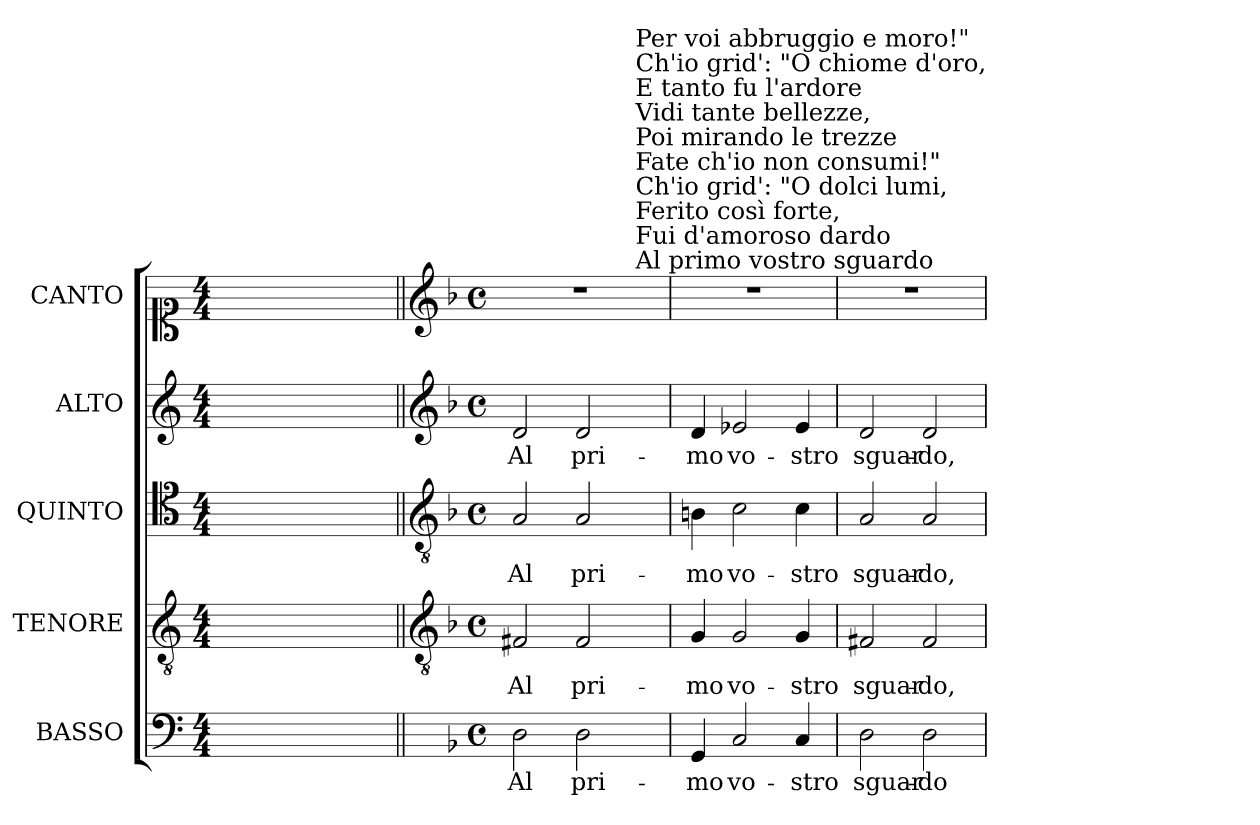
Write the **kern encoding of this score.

**kern	**text	**kern	**text	**kern	**text	**kern	**text	**kern
*part5	*part5	*part4	*part4	*part3	*part3	*part2	*part2	*part1
*staff5	*staff5	*staff4	*staff4	*staff3	*staff3	*staff2	*staff2	*staff1
*I"BASSO	*	*I"TENORE	*	*I"QUINTO	*	*I"ALTO	*	*I"CANTO
*I'B	*	*I'T.	*	*I'T	*	*I'A.	*	*
!!LO:PB:g=z
*clefF4	*	*clefGv2	*	*clefC4	*	*clefG2	*	*clefC1
*	*	*ITrd7c12	*	*ITrd7c12	*	*	*	*
*k[]	*	*k[]	*	*k[]	*	*k[]	*	*k[]
*C:	*	*C:	*	*C:	*	*C:	*	*C:
*M4/4	*	*M4/4	*	*M4/4	*	*M4/4	*	*M4/4
=1	=1	=1	=1	=1	=1	=1	=1	=1
*	*	*	*	*	*	*	*	*^
1ryy	.	1ryy	.	1ryy	.	1ryy	.	1ryy	2ryy
.	.	.	.	.	.	.	.	.	4ryy
.	.	.	.	.	.	.	.	.	8ryy
.	.	.	.	.	.	.	.	.	16ryy
.	.	.	.	.	.	.	.	.	32ryy
.	.	.	.	.	.	.	.	.	64ryy
.	.	.	.	.	.	.	.	.	128...ryy
*	*	*	*	*	*	*	*	*MM160	*
.	.	.	.	.	.	.	.	.	1024ryy
=1||	=1||	=1||	=1||	=1||	=1||	=1||	=1||	=1||	=1||
*	*	*clefGv2	*	*clefGv2	*	*clefG2	*	*clefG2	*
*k[b-]	*	*k[b-]	*	*k[b-]	*	*k[b-]	*	*k[b-]	*
*F:	*	*F:	*	*F:	*	*F:	*	*F:	*
*M4/4	*	*M4/4	*	*M4/4	*	*M4/4	*	*M4/4	*
*met(c)	*	*met(c)	*	*met(c)	*	*met(c)	*	*met(c)	*
!	!LO:LY:b:color=#000000	!	!	!	!	!	!	!	!
!	!	!	!LO:LY:b:color=#000000	!	!	!	!	!	!
!	!	!	!	!	!LO:LY:b:color=#000000	!	!	!	!
!	!	!	!	!	!	!	!LO:LY:b:color=#000000	!	!
2Di\	Al	2FF#Xi/	Al	2AAi/	Al	2di/	Al	1r	2ryy
!	!LO:LY:b:color=#000000	!	!	!	!	!	!	!	!
!	!	!	!LO:LY:b:color=#000000	!	!	!	!	!	!
!	!	!	!	!	!LO:LY:b:color=#000000	!	!	!	!
!	!	!	!	!	!	!	!LO:LY:b:color=#000000	!	!
2Di\	pri-	2FF#i/	pri-	2AAi/	pri-	2di/	pri-	.	4ryy
.	.	.	.	.	.	.	.	.	16ryy
!	!	!	!	!	!	!	!	!	!LO:TX:a:t=Al primo vostro sguardo
!	!	!	!	!	!	!	!	!	!LO:TX:t=Fui d'amoroso dardo
!	!	!	!	!	!	!	!	!	!LO:TX:t=Ferito così forte,
!	!	!	!	!	!	!	!	!	!LO:TX:t=Ch'io grid'&colon; "O dolci lumi,
!	!	!	!	!	!	!	!	!	!LO:TX:t=Fate ch'io non consumi!"
!	!	!	!	!	!	!	!	!	!LO:TX:t=Poi mirando le trezze
!	!	!	!	!	!	!	!	!	!LO:TX:t=Vidi tante bellezze,
!	!	!	!	!	!	!	!	!	!LO:TX:t=E tanto fu l'ardore
!	!	!	!	!	!	!	!	!	!LO:TX:t=Ch'io grid'&colon; "O chiome d'oro,
!	!	!	!	!	!	!	!	!	!LO:TX:t=Per voi abbruggio e moro!"
.	.	.	.	.	.	.	.	.	8.ryy
*	*	*	*	*	*	*	*	*v	*v
=2	=2	=2	=2	=2	=2	=2	=2	=2
*	*	*	*	*	*	*	*	*^
!	!LO:LY:b:color=#000000	!	!	!	!	!	!	!	!
*	*	*	*	*	*	*	*	*v	*v
*	*	*	*	*	*	*	*	*^
!	!	!	!LO:LY:b:color=#000000	!	!	!	!	!	!
*	*	*	*	*	*	*	*	*v	*v
*	*	*	*	*	*	*	*	*^
!	!	!	!	!	!LO:LY:b:color=#000000	!	!	!	!
*	*	*	*	*	*	*	*	*v	*v
*	*	*	*	*	*	*	*	*^
!	!	!	!	!	!	!	!LO:LY:b:color=#000000	!	!
*	*	*	*	*	*	*	*	*v	*v
4GGi/	-mo	4GGi/	-mo	4BBni\	-mo	4di/	-mo	1r
!	!LO:LY:b:color=#000000	!	!	!	!	!	!	!
!	!	!	!LO:LY:b:color=#000000	!	!	!	!	!
!	!	!	!	!	!LO:LY:b:color=#000000	!	!	!
!	!	!	!	!	!	!	!LO:LY:b:color=#000000	!
2Ci/	vo-	2GGi/	vo-	2Ci\	vo-	2e-Xi/	vo-	.
!	!LO:LY:b:color=#000000	!	!	!	!	!	!	!
!	!	!	!LO:LY:b:color=#000000	!	!	!	!	!
!	!	!	!	!	!LO:LY:b:color=#000000	!	!	!
!	!	!	!	!	!	!	!LO:LY:b:color=#000000	!
4Ci/	-stro	4GGi/	-stro	4Ci\	-stro	4e-i/	-stro	.
=3	=3	=3	=3	=3	=3	=3	=3	=3
!	!LO:LY:b:color=#000000	!	!	!	!	!	!	!
!	!	!	!LO:LY:b:color=#000000	!	!	!	!	!
!	!	!	!	!	!LO:LY:b:color=#000000	!	!	!
!	!	!	!	!	!	!	!LO:LY:b:color=#000000	!
2Di\	sguar-	2FF#Xi/	sguar-	2AAi/	sguar-	2di/	sguar-	1r
!	!LO:LY:b:color=#000000	!	!	!	!	!	!	!
!	!	!	!LO:LY:b:color=#000000	!	!	!	!	!
!	!	!	!	!	!LO:LY:b:color=#000000	!	!	!
!	!	!	!	!	!	!	!LO:LY:b:color=#000000	!
2Di\	-do	2FF#i/	-do,	2AAi/	-do,	2di/	-do,	.
=	=	=	=	=	=	=	=	=
*-	*-	*-	*-	*-	*-	*-	*-	*-
